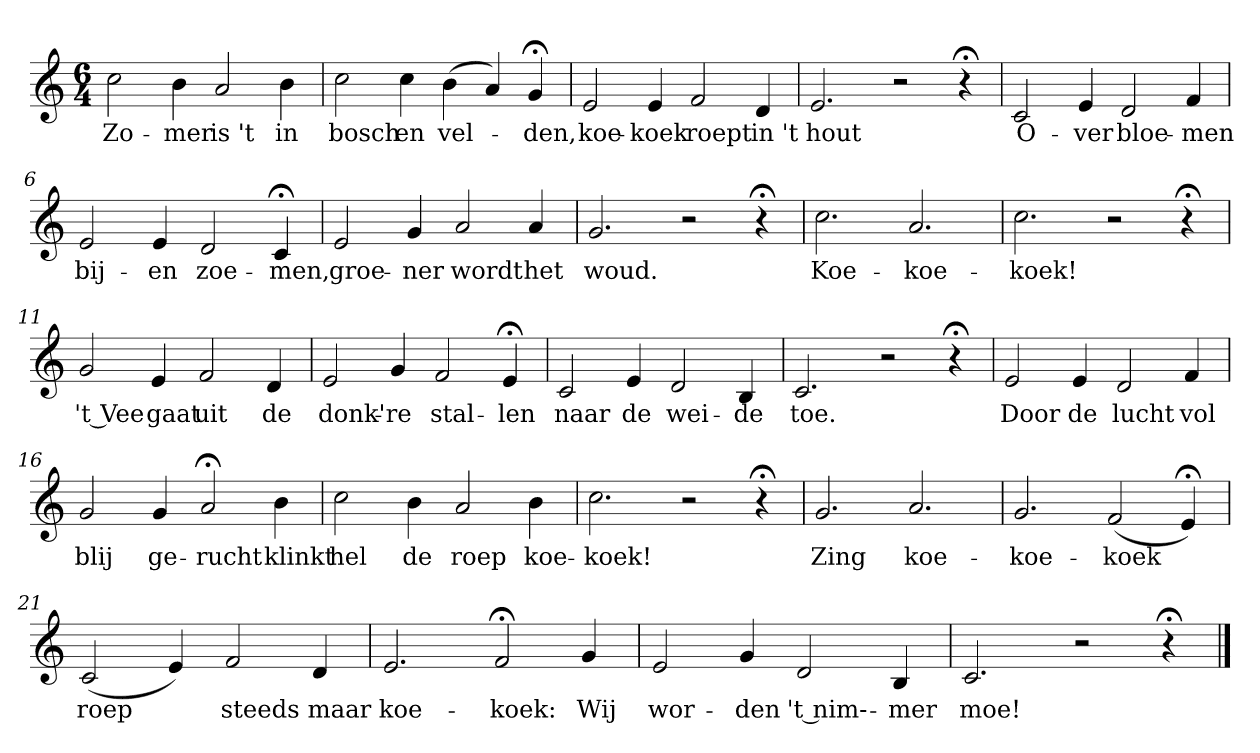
**kern	**text
*part1	*part1
*staff1	*staff1
*k[]	*
*C:	*
*M6/4	*
*MM120	*
=1	=1
2cc	Zo-
4b	-mer
2a	is 't
4b	in
=2	=2
2cc	bosch
4cc	en
(4b	vel-
4a)	.
4g;<	-den,
=3	=3
2e	koe-
4e	-koek
2f	roept
4d	in 't
=4	=4
2.e	hout
2r	.
4r;<	.
=5	=5
2c	O-
4e	-ver
2d	bloe-
4f	-men
=6	=6
2e	bij-
4e	-en
2d	zoe-
4c;<	-men,
=7	=7
2e	groe-
4g	-ner
2a	wordt
4a	het
=8	=8
2.g	woud.
2r	.
4r;<	.
=9	=9
2.cc	Koe-
2.a	-koe-
=10	=10
2.cc	-koek!
2r	.
4r;<	.
=11	=11
2g	't Vee
4e	gaat
2f	uit
4d	de
=12	=12
2e	donk'-
4g	-re
2f	stal-
4e;<	-len
=13	=13
2c	naar
4e	de
2d	wei-
4B	-de
=14	=14
2.c	toe.
2r	.
4r;<	.
=15	=15
2e	Door
4e	de
2d	lucht
4f	vol
=16	=16
2g	blij
4g	ge-
2a;<	-rucht
4b	klinkt
=17	=17
2cc	hel
4b	de
2a	roep
4b	koe-
=18	=18
2.cc	-koek!
2r	.
4r;<	.
=19	=19
2.g	Zing
2.a	koe-
=20	=20
2.g	-koe-
(2f	-koek
4e;<)	.
=21	=21
(2c	roep
4e)	.
2f	steeds
4d	maar
=22	=22
2.e	koe-
2f;<	-koek:
4g	Wij
=23	=23
2e	wor-
4g	-den
2d	't nim---
4B	-mer
=24	=24
2.c	moe!
2r	.
4r;<	.
==	==
*-	*-
